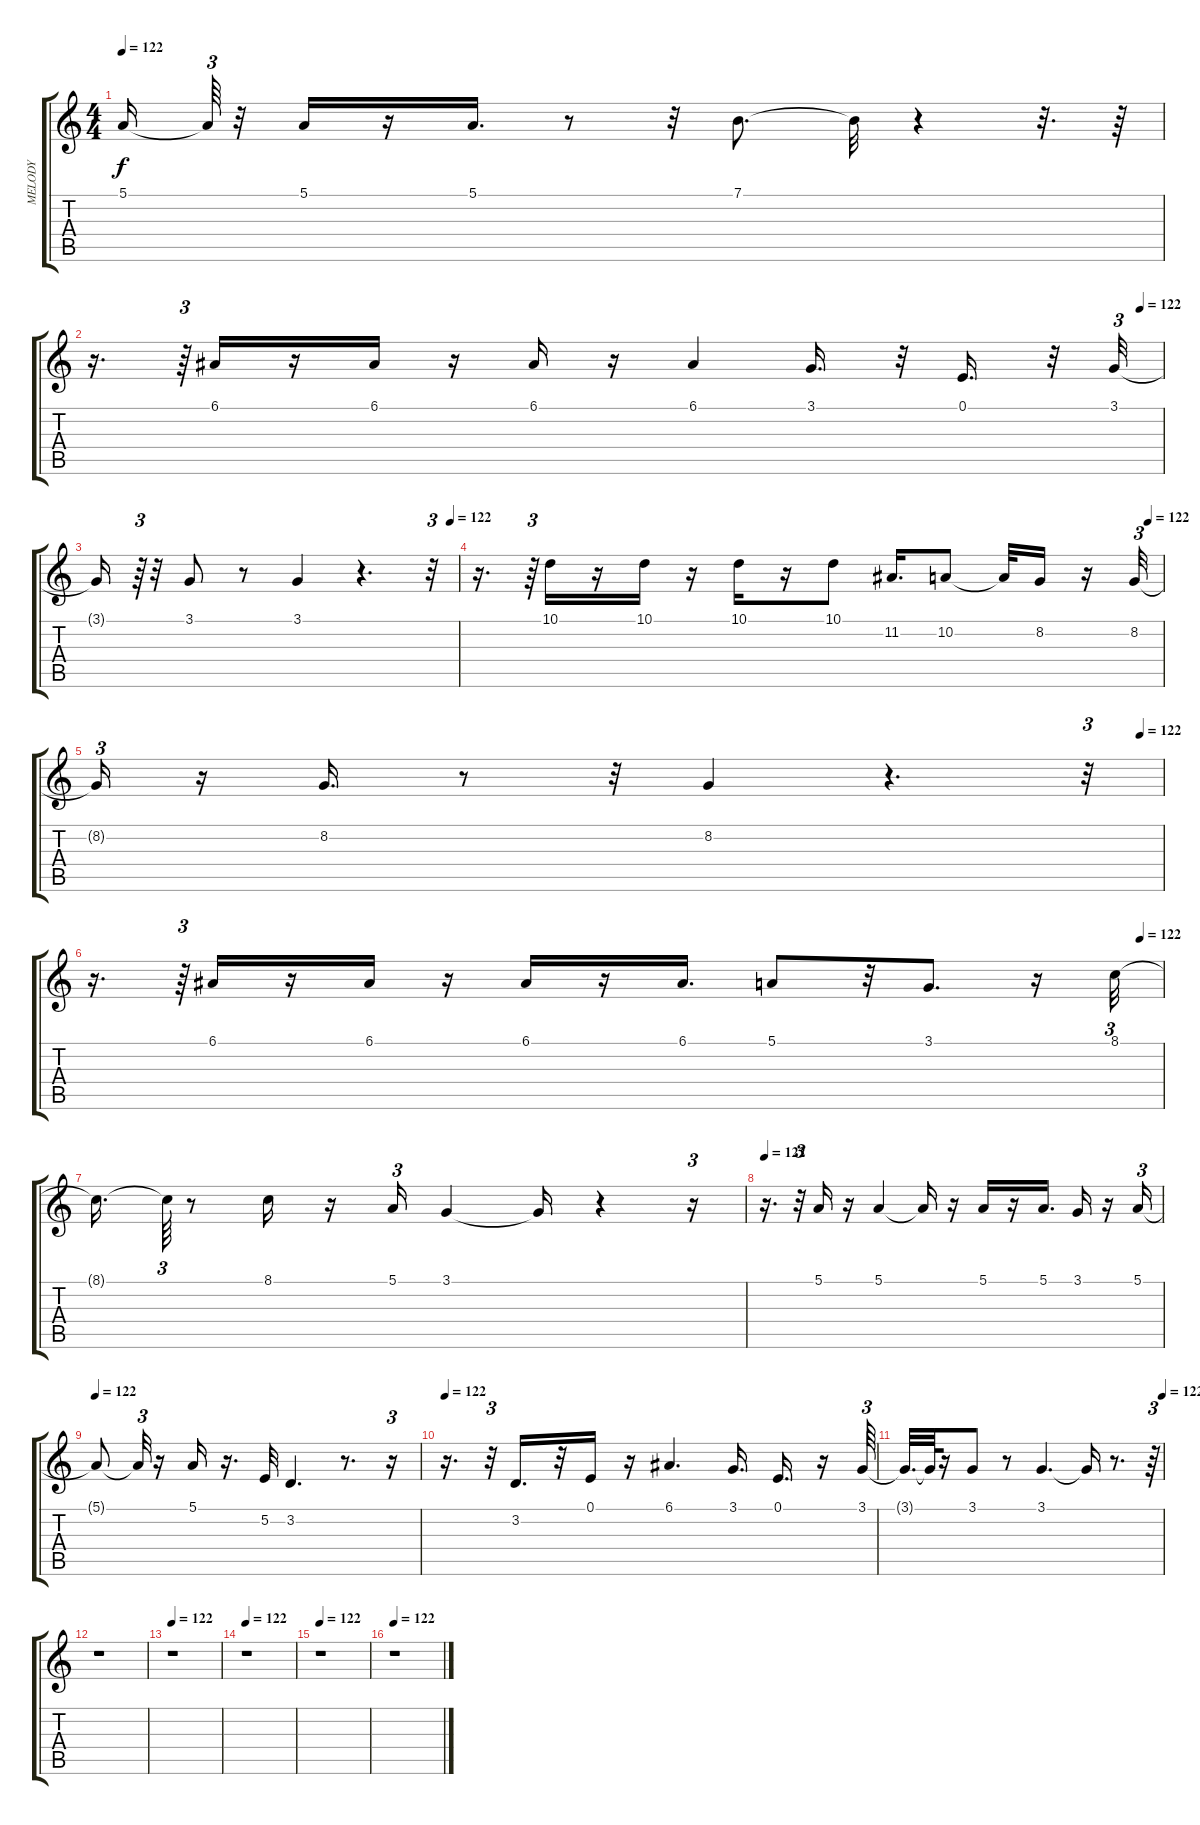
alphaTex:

\track ("MELODY" "MELODY") {instrument trumpet}
\staff {score tabs}
\tuning (E4 B3 G3 D3 A2 E2) {hide}
\ts (4 4)
\tempo 122
\clef g2
\ks c
5.1{t}.16{dy f} 5.1{t}.64{tu (3 2)} r.32 5.1.16 r.16 5.1.16{d} r.8 r.32 7.1.8{d} 7.1{t}.32 r.4 r.32{d} r.64 |
\tempo (122 0.9791666666666666)
r.16{d} r.64{tu (3 2)} 6.1.16 r.16 6.1.16 r.16 6.1.16 r.16 6.1.4 3.1.16{d} r.32 0.1.16{d} r.32 3.1.32{tu (3 2)} |
\tempo (122 0.9791666666666666)
3.1{t}.16 r.64{tu (3 2)} r.32 3.1.8 r.8 3.1.4 r.4{d} r.32{tu (3 2)} |
\tempo (122 0.9791666666666666)
r.16{d} r.64{tu (3 2)} 10.1.16 r.16 10.1.16 r.16 10.1.16 r.16 10.1.8 11.2.16{d} 10.2.8 10.2{t}.32 8.2.16 r.16 8.2.32{tu (3 2)} |
\tempo (122 0.9791666666666666)
8.2{t}.16{tu (3 2)} r.16 8.2.16{d} r.8 r.32 8.2.4 r.4{d} r.32{tu (3 2)} |
\tempo (122 0.9791666666666666)
r.16{d} r.64{tu (3 2)} 6.1.16 r.16 6.1.16 r.16 6.1.16 r.16 6.1.16{d} 5.1.8 r.32 3.1.8{d} r.16 8.1.32{tu (3 2)} |
8.1{t}.16{d} 8.1{t}.64{tu (3 2)} r.8 8.1.16 r.16 5.1.16{tu (3 2)} 3.1.4 3.1{t}.16 r.4 r.16{tu (3 2)} |
\tempo 122
r.16{d} r.32{tu (3 2)} 5.1.16 r.16 5.1.4 5.1{t}.16 r.16 5.1.16 r.16 5.1.16{d} 3.1.16 r.16 5.1.16{tu (3 2)} |
\tempo 122
5.1{t}.8 5.1{t}.32{tu (3 2)} r.16 5.1.16 r.16{d} 5.2.32 3.2.4{d} r.8{d} r.16{tu (3 2)} |
\tempo 122
r.16{d} r.32{tu (3 2)} 3.2.16{d} r.32 0.1.16 r.16 6.1.4{d} 3.1.16{d} 0.1.16{d} r.16 3.1.64{tu (3 2)} |
\tempo (122 1)
3.1{t}.32{d} 3.1{t}.64 r.16 3.1.8 r.8 3.1.4{d} 3.1{t}.16 r.8{d} r.64{tu (3 2)} |
r.1 |
\tempo 122
r.1 |
\tempo 122
r.1 |
\tempo 122
r.1 |
\tempo 122
r.1
